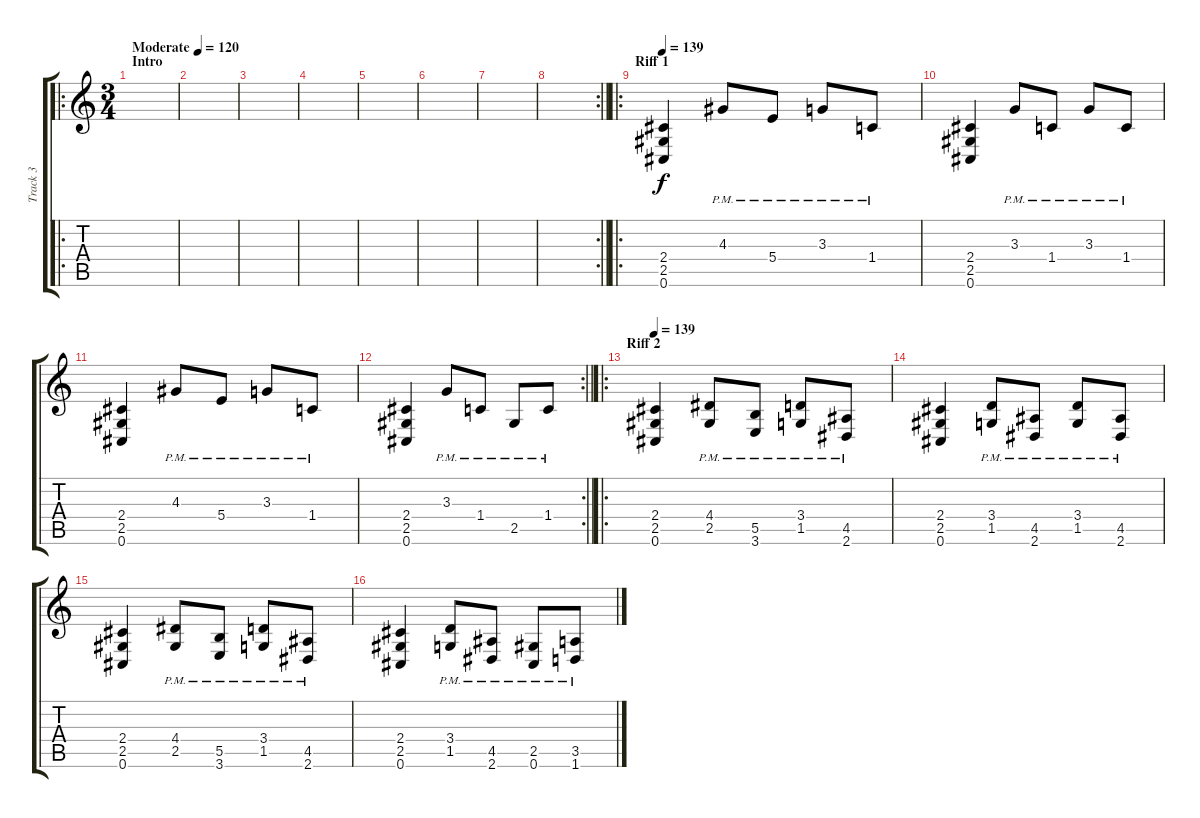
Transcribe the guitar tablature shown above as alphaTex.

\track ("Track 3" "Track 3") {instrument overdrivenguitar}
\staff {score tabs}
\tuning (Db4 Ab3 E3 B2 Gb2 Db2) {hide}
\ro
\ts (3 4)
\section ("" "Intro")
\tempo (120 "Moderate")
\tempo 119
\tempo (120 "Moderate")
\clef g2
\ks c
|
|
|
|
|
|
|
\rc 2
\barLineRight lightlight
|
\ro
\section ("" "Riff 1")
\tempo 139
(2.4 2.5 0.6).4 4.3{pm}.8 5.4{pm}.8 3.3{pm}.8 1.4{pm}.8 |
(2.4 2.5 0.6).4 3.3{pm}.8 1.4{pm}.8 3.3{pm}.8 1.4{pm}.8 |
(2.4 2.5 0.6).4 4.3{pm}.8 5.4{pm}.8 3.3{pm}.8 1.4{pm}.8 |
\rc 2
\barLineRight lightlight
(2.4 2.5 0.6).4 3.3{pm}.8 1.4{pm}.8 2.5{pm}.8 1.4{pm}.8 |
\ro
\section ("" "Riff 2")
\tempo 139
(2.4 2.5 0.6).4 (4.4{pm} 2.5{pm}).8 (5.5{pm} 3.6{pm}).8 (3.4{pm} 1.5{pm}).8 (4.5{pm} 2.6{pm}).8 |
(2.4 2.5 0.6).4 (3.4{pm} 1.5{pm}).8 (4.5{pm} 2.6{pm}).8 (3.4{pm} 1.5{pm}).8 (4.5{pm} 2.6{pm}).8 |
(2.4 2.5 0.6).4 (4.4{pm} 2.5{pm}).8 (5.5{pm} 3.6{pm}).8 (3.4{pm} 1.5{pm}).8 (4.5{pm} 2.6{pm}).8 |
(2.4 2.5 0.6).4 (3.4{pm} 1.5{pm}).8 (4.5{pm} 2.6{pm}).8 (2.5{pm} 0.6{pm}).8 (3.5{pm} 1.6{pm}).8
